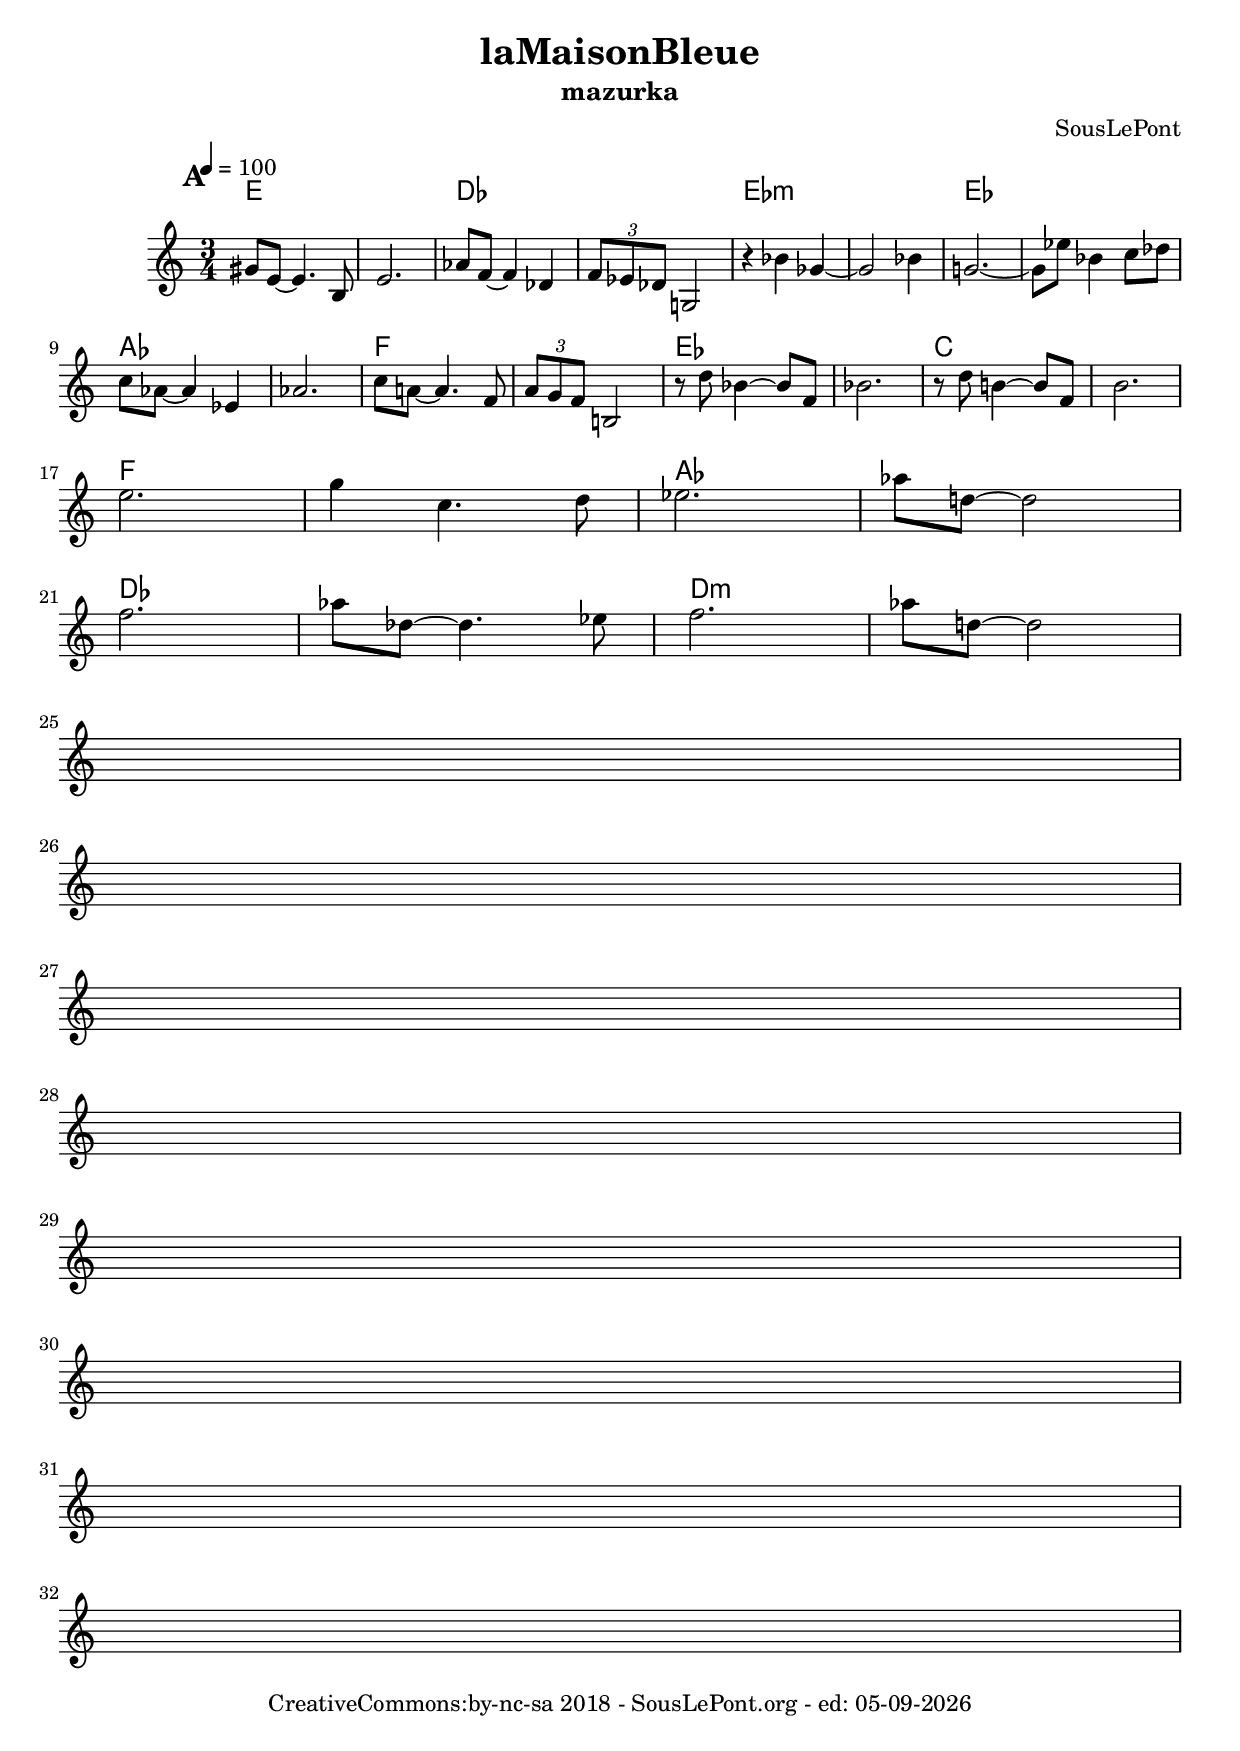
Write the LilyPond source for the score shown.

\version "2.10.0"
#(set-default-paper-size "a4")
#(set-global-staff-size 20)

\header{
	title = "laMaisonBleue"
	subtitle = "mazurka"
	composer = "SousLePont"
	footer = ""
        date = # ( strftime "%d-%m-%Y" ( localtime ( current-time ) ) )
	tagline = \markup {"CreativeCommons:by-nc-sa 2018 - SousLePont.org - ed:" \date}
	dedication = ""
}
%Décommente la ligne suivante pour gagner de la place
%\paper {between-system-space = 1.0\cm between-system-padding = 1 ragged-bottom=##f ragged-last-bottom=##f }
pipeSymbol = {\bar ":|:" \break \mark \default}

harmonies = { \chords {
e2. s des s
es:m s es s
aes s f s
es s c s
f s aes s
des s d:m s


}}
melodie   = \relative c'' { 
\time 3/4
\tempo 4 = 100
\mark \default
gis8 e~e4. b8 e2.
aes8 f~f4 des
\times 2/3 {f8 es des} g,!2
r4 bes' ges~ ges2 bes4 
g!2.~ g8 es' bes 4 c8 des\break
c8 as~as4 es4 as2.
c8 a!~a4. f8
\times 2/3 {a8 g f} b,!2
r8 d' bes4~ bes8 f bes2. 
r8 d b!4~ b8 f b2.\break
e2. g4 c,4. d8
es2. aes8 d,!8~d2 \break
f2. as8 des,8~des4. es8
f2. as8 d,!8~d2 \break

s2.\break
s\break
s\break
s\break
s\break
s\break
s\break
s\break


}

droite    = \transpose c c { 

}
gauche    = \relative c { 

}

\score {
  <<
	\new ChordNames \harmonies	%grave les accords au dessus 	
	\new Staff = "" { \clef "treble" \override Score.RehearsalMark #'padding = #5 \set Score.markFormatter = #format-mark-circle-letters \set Score.skipBars = ##t \melodie }

%	\new PianoStaff = "" <<
%       \new Staff = "droite" \with {\override StaffSymbol #'staff-space = #(magstep -3)\override StaffSymbol #'thickness = #(magstep -3)}  {\set fontSize = #-3 \droite }
%       \new Staff = "gauche" { \clef "bass" \gauche }
%       >>
  >>    
  \midi {
    }
  \layout {}
}

